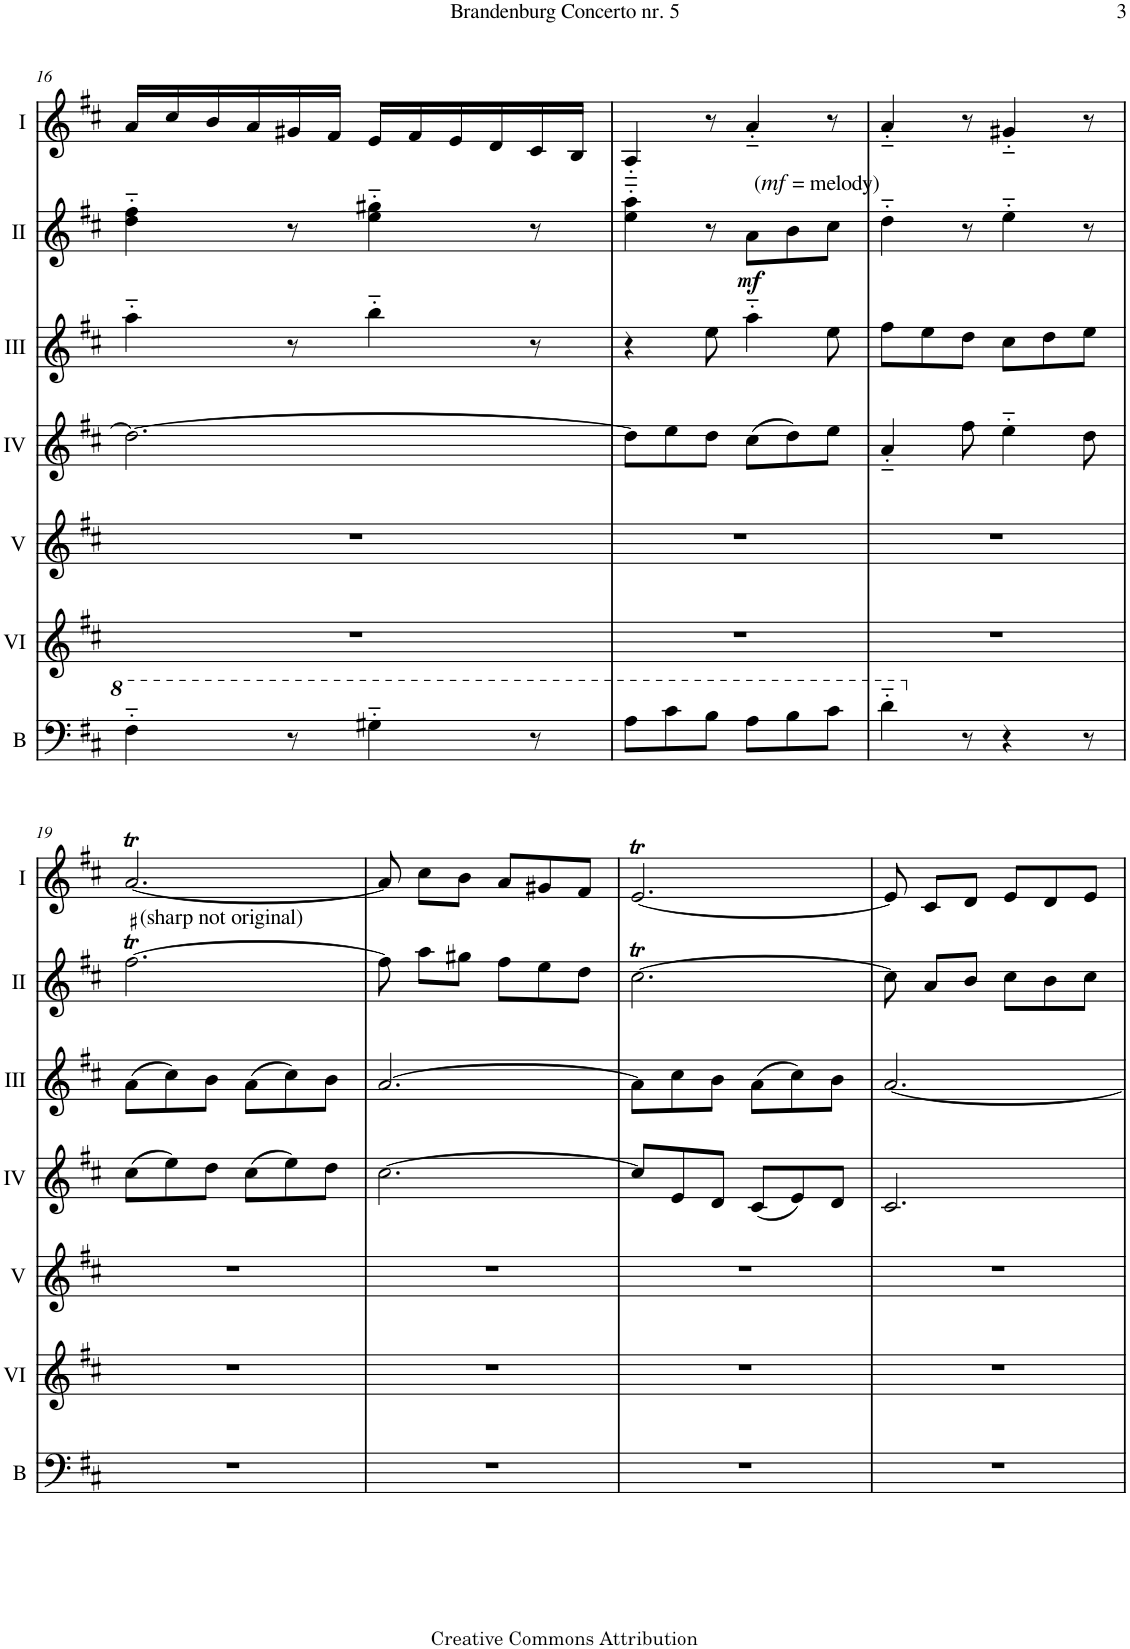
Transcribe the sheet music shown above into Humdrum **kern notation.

**kern	**kern	**kern	**kern	**kern	**kern	**dynam	**kern
*part7	*part6	*part5	*part4	*part3	*part2	*part2	*part1
*staff7	*staff6	*staff5	*staff4	*staff3	*staff2	*staff2	*staff1
*I"Bass	*I"Acc. 6	*I"Acc. 5	*I"Acc. 4	*I"Acc.3	*I"Acc. 2	*	*I"Acc. 1
*I'B	*	*	*	*	*	*	*
!!LO:PB:g=z
*clefF4	*clefG2	*clefG2	*clefG2	*clefG2	*clefG2	*	*clefG2
*Trd7c12	*Trd7c12	*	*	*	*Trd7c12	*	*
*k[f#c#]	*k[f#c#]	*k[f#c#]	*k[f#c#]	*k[f#c#]	*k[f#c#]	*	*k[f#c#]
*M6/8	*M6/8	*M6/8	*M6/8	*M6/8	*M6/8	*	*M6/8
=16	=16	=16	=16	=16	=16	=16	=16
4f#'~\	2.r	2.r	2.dd\_	4aa'~\	4dd\'~ 4ff#\'~	.	16a/LL
.	.	.	.	.	.	.	16cc#/
.	.	.	.	.	.	.	16b/
.	.	.	.	.	.	.	16a/
8r	.	.	.	8r	8r	.	16g#X/
.	.	.	.	.	.	.	16f#/JJ
4g#X'~\	.	.	.	4bb'~\	4ee\'~ 4gg#X\'~	.	16e/LL
.	.	.	.	.	.	.	16f#/
.	.	.	.	.	.	.	16e/
.	.	.	.	.	.	.	16d/
8r	.	.	.	8r	8r	.	16c#/
.	.	.	.	.	.	.	16B/JJ
=17	=17	=17	=17	=17	=17	=17	=17
8a\L	2.r	2.r	8dd\L]	4r	4ee\'~ 4aa\'~	.	4A'~/
8cc#\	.	.	8ee\	.	.	.	.
8b\J	.	.	8dd\J	8ee\	8r	.	8r
!	!	!	!	!	!LO:TX:a:t=(	!	!
!	!	!	!	!	!LO:TX:a:i:t=mf	!	!
!	!	!	!	!	!LO:TX:a:t== melody)	!	!
!	!	!	!	!	!	!LO:DY:b	!
8a\L	.	.	(8cc#\L	4aa'~\	8a\L	mf	4a'~/
8b\	.	.	8dd\)	.	8b\	.	.
8cc#\J	.	.	8ee\J	8ee\	8cc#\J	.	8r
=18	=18	=18	=18	=18	=18	=18	=18
4dd'~\	2.r	2.r	4a'~/	8ff#\L	4dd'~\	.	4a'~/
.	.	.	.	8ee\	.	.	.
8r	.	.	8ff#\	8dd\J	8r	.	8r
4r	.	.	4ee'~\	8cc#\L	4ee'~\	.	4g#X'~/
.	.	.	.	8dd\	.	.	.
8r	.	.	8dd\	8ee\J	8r	.	8r
!!LO:LB:g=z
=19	=19	=19	=19	=19	=19	=19	=19
!	!	!	!	!	!LO:TX:a:t=♯	!	!
!	!	!	!	!	!LO:TX:a:t=(sharp not original)	!	!
2.r	2.r	2.r	(8cc#\L	(8a\L	[2.ff#t\	.	[2.aT/
.	.	.	8ee\)	8cc#\)	.	.	.
.	.	.	8dd\J	8b\J	.	.	.
.	.	.	(8cc#\L	(8a\L	.	.	.
.	.	.	8ee\)	8cc#\)	.	.	.
.	.	.	8dd\J	8b\J	.	.	.
=20	=20	=20	=20	=20	=20	=20	=20
2.r	2.r	2.r	[2.cc#\	[2.a/	8ff#\]	.	8a/]
.	.	.	.	.	8aa\L	.	8cc#\L
.	.	.	.	.	8gg#X\J	.	8b\J
.	.	.	.	.	8ff#\L	.	8a/L
.	.	.	.	.	8ee\	.	8g#X/
.	.	.	.	.	8dd\J	.	8f#/J
=21	=21	=21	=21	=21	=21	=21	=21
2.r	2.r	2.r	8cc#/L]	8a\L]	[2.cc#t\	.	[2.eT/
.	.	.	8e/	8cc#\	.	.	.
.	.	.	8d/J	8b\J	.	.	.
.	.	.	(8c#/L	(8a\L	.	.	.
.	.	.	8e/)	8cc#\)	.	.	.
.	.	.	8d/J	8b\J	.	.	.
=22	=22	=22	=22	=22	=22	=22	=22
2.r	2.r	2.r	2.c#/	[2.a/	8cc#\]	.	8e/]
.	.	.	.	.	8a/L	.	8c#/L
.	.	.	.	.	8b/J	.	8d/J
.	.	.	.	.	8cc#\L	.	8e/L
.	.	.	.	.	8b\	.	8d/
.	.	.	.	.	8cc#\J	.	8e/J
=	=	=	=	=	=	=	=
*-	*-	*-	*-	*-	*-	*-	*-
